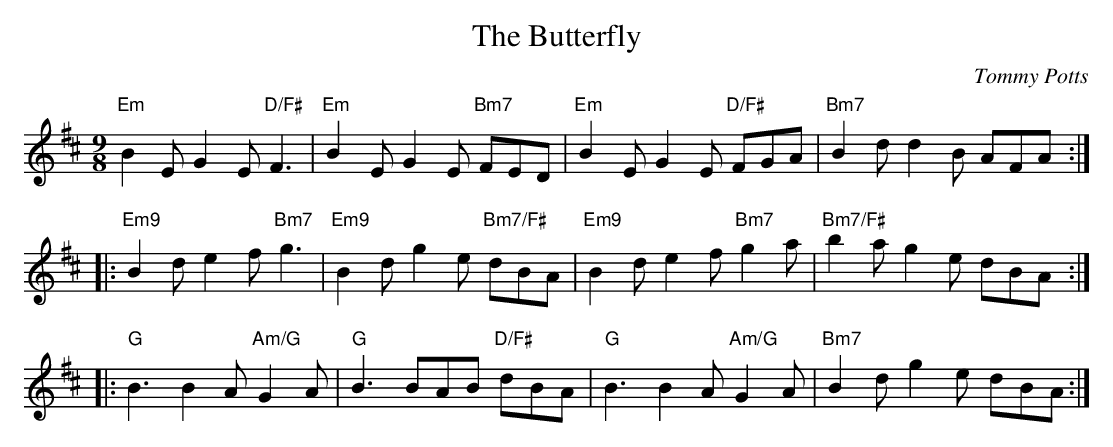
X:1
T:The Butterfly
C:Tommy Potts
M:9/8
K:Edor
"Em"B2E G2E "D/F#"F3|"Em"B2E G2E "Bm7"FED|"Em"B2E G2E "D/F#"FGA|"Bm7"B2d d2B AFA:|
|:"Em9"B2d e2f "Bm7"g3|"Em9"B2d g2e "Bm7/F#"dBA|"Em9"B2d e2f "Bm7"g2a|"Bm7/F#"b2a g2e dBA:|
|:"G"B3 B2A "Am/G"G2A|"G"B3 BAB "D/F#"dBA|"G"B3 B2A "Am/G"G2A|"Bm7"B2d g2e dBA:|
